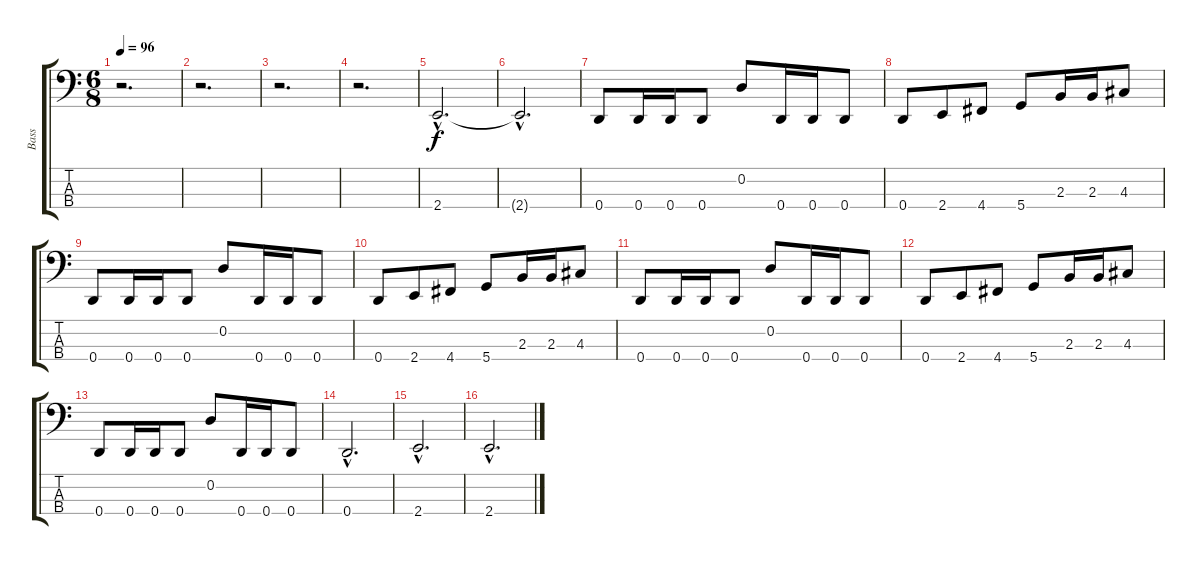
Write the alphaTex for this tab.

\track ("Bass" "Bass") {instrument electricbasspick}
\staff {score tabs}
\tuning (G2 D2 A1 D1) {hide}
\ts (6 8)
\tempo 96
\clef f4
\ks c
r.2{d dy f} |
r.2{d} |
r.2{d} |
r.2{d} |
2.4{hac}.2{d} |
2.4{hac t}.2{d} |
0.4.8 0.4.16 0.4.16 0.4.8 0.2.8 0.4.16 0.4.16 0.4.8 |
0.4.8 2.4.8 4.4.8 5.4.8 2.3.16 2.3.16 4.3.8 |
0.4.8 0.4.16 0.4.16 0.4.8 0.2.8 0.4.16 0.4.16 0.4.8 |
0.4.8 2.4.8 4.4.8 5.4.8 2.3.16 2.3.16 4.3.8 |
0.4.8 0.4.16 0.4.16 0.4.8 0.2.8 0.4.16 0.4.16 0.4.8 |
0.4.8 2.4.8 4.4.8 5.4.8 2.3.16 2.3.16 4.3.8 |
0.4.8 0.4.16 0.4.16 0.4.8 0.2.8 0.4.16 0.4.16 0.4.8 |
0.4{hac}.2{d} |
2.4{hac}.2{d} |
2.4{hac}.2{d}
